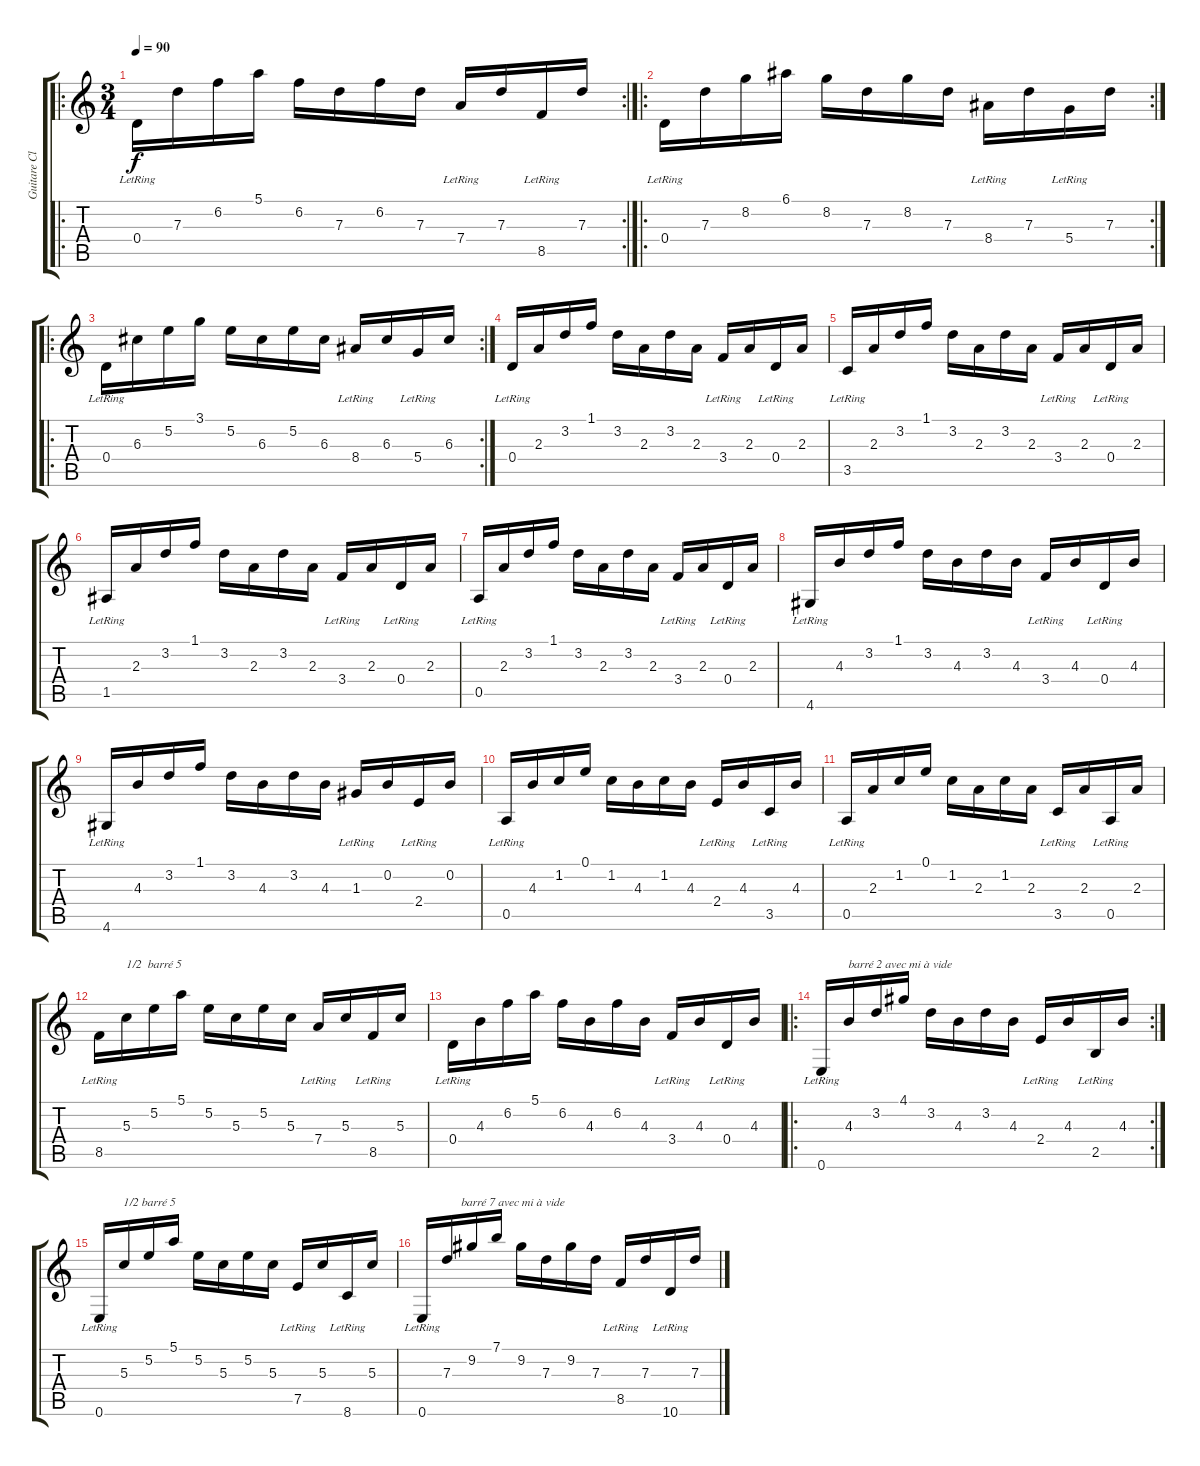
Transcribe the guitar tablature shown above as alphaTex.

\track ("Guitare Classique" "Guitare Cl") {instrument acousticguitarnylon}
\staff {score tabs}
\tuning (E4 B3 G3 D3 A2 E2) {hide}
\ro
\rc 2
\ts (3 4)
\tempo 90
\clef g2
\ks c
0.4{lr}.16{dy f instrument acousticguitarnylon} 7.3.16 6.2.16 5.1.16 6.2.16 7.3.16 6.2.16 7.3.16 7.4{lr}.16 7.3.16 8.5{lr}.16 7.3.16 |
\ro
\rc 2
0.4{lr}.16 7.3.16 8.2.16 6.1.16 8.2.16 7.3.16 8.2.16 7.3.16 8.4{lr}.16 7.3.16 5.4{lr}.16 7.3.16 |
\ro
\rc 2
0.4{lr}.16 6.3.16 5.2.16 3.1.16 5.2.16 6.3.16 5.2.16 6.3.16 8.4{lr}.16 6.3.16 5.4{lr}.16 6.3.16 |
0.4{lr}.16 2.3.16 3.2.16 1.1.16 3.2.16 2.3.16 3.2.16 2.3.16 3.4{lr}.16 2.3.16 0.4{lr}.16 2.3.16 |
3.5{lr}.16 2.3.16 3.2.16 1.1.16 3.2.16 2.3.16 3.2.16 2.3.16 3.4{lr}.16 2.3.16 0.4{lr}.16 2.3.16 |
1.5{lr}.16 2.3.16 3.2.16 1.1.16 3.2.16 2.3.16 3.2.16 2.3.16 3.4{lr}.16 2.3.16 0.4{lr}.16 2.3.16 |
0.5{lr}.16 2.3.16 3.2.16 1.1.16 3.2.16 2.3.16 3.2.16 2.3.16 3.4{lr}.16 2.3.16 0.4{lr}.16 2.3.16 |
4.6{lr}.16 4.3.16 3.2.16 1.1.16 3.2.16 4.3.16 3.2.16 4.3.16 3.4{lr}.16 4.3.16 0.4{lr}.16 4.3.16 |
4.6{lr}.16 4.3.16 3.2.16 1.1.16 3.2.16 4.3.16 3.2.16 4.3.16 1.3{lr}.16 0.2.16 2.4{lr}.16 0.2.16 |
0.5{lr}.16 4.3.16 1.2.16 0.1.16 1.2.16 4.3.16 1.2.16 4.3.16 2.4{lr}.16 4.3.16 3.5{lr}.16 4.3.16 |
0.5{lr}.16 2.3.16 1.2.16 0.1.16 1.2.16 2.3.16 1.2.16 2.3.16 3.5{lr}.16 2.3.16 0.5{lr}.16 2.3.16 |
8.5{lr}.16{txt "         1/2  barré 5"} 5.3.16 5.2.16 5.1.16 5.2.16 5.3.16 5.2.16 5.3.16 7.4{lr}.16 5.3.16 8.5{lr}.16 5.3.16 |
0.4{lr}.16 4.3.16 6.2.16 5.1.16 6.2.16 4.3.16 6.2.16 4.3.16 3.4{lr}.16 4.3.16 0.4{lr}.16 4.3.16 |
\ro
\rc 2
0.6{lr}.16{txt "         barré 2 avec mi à vide"} 4.3.16 3.2.16 4.1.16 3.2.16 4.3.16 3.2.16 4.3.16 2.4{lr}.16 4.3.16 2.5{lr}.16 4.3.16 |
0.6{lr}.16{txt "        1/2 barré 5"} 5.3.16 5.2.16 5.1.16 5.2.16 5.3.16 5.2.16 5.3.16 7.5{lr}.16 5.3.16 8.6{lr}.16 5.3.16 |
0.6{lr}.16{txt "             barré 7 avec mi à vide"} 7.3.16 9.2.16 7.1.16 9.2.16 7.3.16 9.2.16 7.3.16 8.5{lr}.16 7.3.16 10.6{lr}.16 7.3.16
